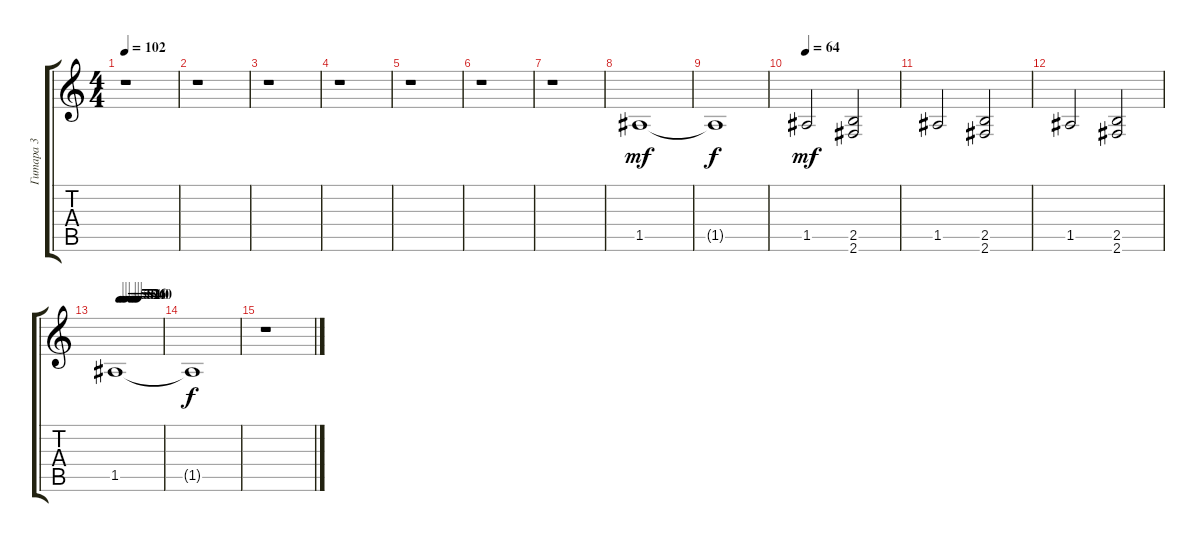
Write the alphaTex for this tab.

\track ("Гитара 3" "Гитара 3") {instrument distortionguitar}
\staff {score tabs}
\tuning (E4 B3 G3 D3 A2 E2) {hide}
\ts (4 4)
\tempo 102
\clef g2
\ks c
r.1{dy f} |
r.1 |
r.1 |
r.1 |
r.1 |
r.1 |
r.1 |
1.5.1{dy mf instrument stringensemble1} |
1.5{t}.1{dy f} |
\tempo 64
1.5.2{dy mf instrument tremolostrings} (2.5 2.6).2 |
1.5.2{instrument tremolostrings} (2.5 2.6).2 |
1.5.2{instrument tremolostrings} (2.5 2.6).2 |
\tempo (58 0.125)
\tempo (55 0.1875)
\tempo (52 0.25)
\tempo (46 0.375)
\tempo (10 0.4375)
\tempo (40 0.5)
1.5.1{instrument tremolostrings} |
1.5{t}.1{dy f} |
r.1
